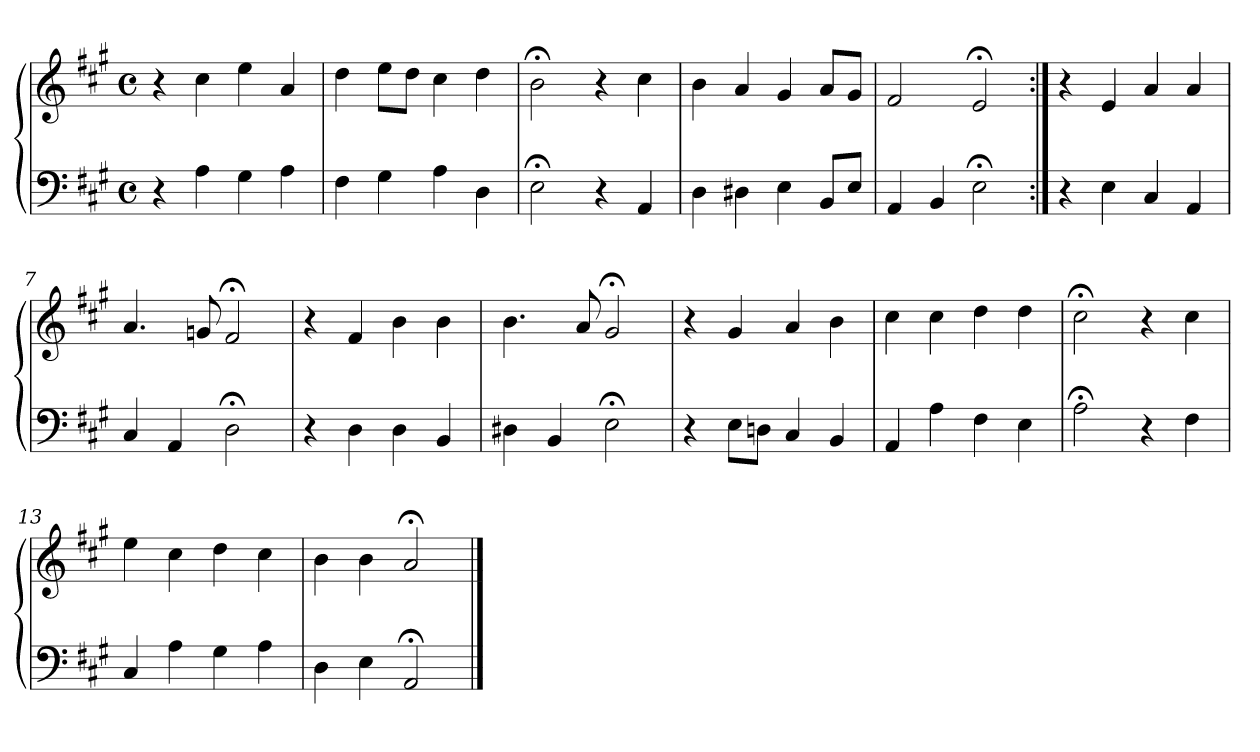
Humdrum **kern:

**kern	**kern
*part1	*part1
*staff2	*staff1
*clefF4	*clefG2
*k[f#c#g#]	*k[f#c#g#]
*M4/4	*M4/4
*met(c)	*met(c)
=1	=1
4r	4r
4A	4cc#
4G#	4ee
4A	4a
=2	=2
4F#	4dd
4G#	8eeL
.	8ddJ
4A	4cc#
4D	4dd
=3	=3
2E;<	2b;<
4r	4r
4AA	4cc#
=4	=4
4D	4b
4D#X	4a
4E	4g#
8BBL	8aL
8EJ	8g#J
=5	=5
4AA	2f#
4BB	.
2E;<	2e;<
=6:|!	=6:|!
4r	4r
4E	4e
4C#	4a
4AA	4a
=7	=7
4C#	4.a
4AA	.
.	8gn
2D;<	2f#;<
!!LO:LB:g=z
=8	=8
4r	4r
4D	4f#
4D	4b
4BB	4b
=9	=9
4D#X	4.b
4BB	.
.	8a
2E;<	2g#;<
=10	=10
4r	4r
8EL	4g#
8DnJ	.
4C#	4a
4BB	4b
=11	=11
4AA	4cc#
4A	4cc#
4F#	4dd
4E	4dd
=12	=12
2A;<	2cc#;<
4r	4r
4F#	4cc#
=13	=13
4C#	4ee
4A	4cc#
4G#	4dd
4A	4cc#
=14	=14
4D	4b
4E	4b
2AA;<	2a;<
==	==
*-	*-
